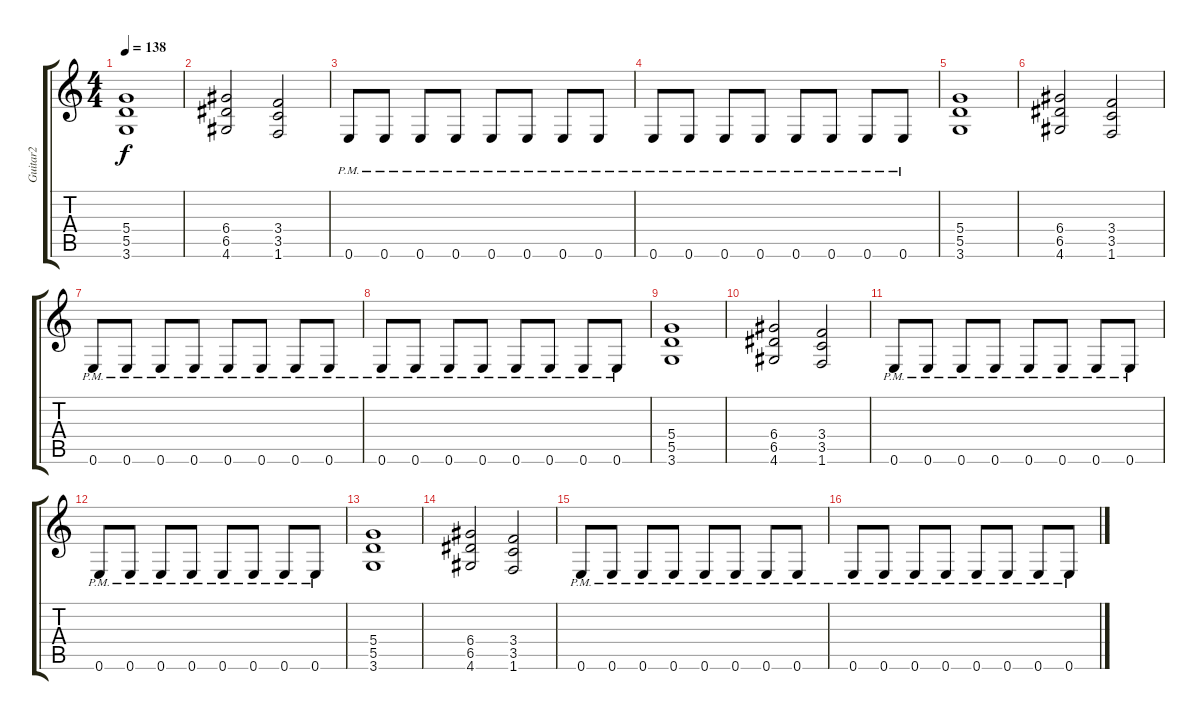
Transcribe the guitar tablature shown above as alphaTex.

\track ("Guitar2" "Guitar2") {instrument overdrivenguitar}
\staff {score tabs}
\tuning (E4 B3 G3 D3 A2 E2) {hide}
\ts (4 4)
\tempo 138
\clef g2
\ks c
(5.4 5.5 3.6).1{dy f} |
(6.4 6.5 4.6).2 (3.4 3.5 1.6).2 |
0.6{pm}.8 0.6{pm}.8 0.6{pm}.8 0.6{pm}.8 0.6{pm}.8 0.6{pm}.8 0.6{pm}.8 0.6{pm}.8 |
0.6{pm}.8 0.6{pm}.8 0.6{pm}.8 0.6{pm}.8 0.6{pm}.8 0.6{pm}.8 0.6{pm}.8 0.6{pm}.8 |
(5.4 5.5 3.6).1 |
(6.4 6.5 4.6).2 (3.4 3.5 1.6).2 |
0.6{pm}.8 0.6{pm}.8 0.6{pm}.8 0.6{pm}.8 0.6{pm}.8 0.6{pm}.8 0.6{pm}.8 0.6{pm}.8 |
0.6{pm}.8 0.6{pm}.8 0.6{pm}.8 0.6{pm}.8 0.6{pm}.8 0.6{pm}.8 0.6{pm}.8 0.6{pm}.8 |
(5.4 5.5 3.6).1 |
(6.4 6.5 4.6).2 (3.4 3.5 1.6).2 |
0.6{pm}.8 0.6{pm}.8 0.6{pm}.8 0.6{pm}.8 0.6{pm}.8 0.6{pm}.8 0.6{pm}.8 0.6{pm}.8 |
0.6{pm}.8 0.6{pm}.8 0.6{pm}.8 0.6{pm}.8 0.6{pm}.8 0.6{pm}.8 0.6{pm}.8 0.6{pm}.8 |
(5.4 5.5 3.6).1 |
(6.4 6.5 4.6).2 (3.4 3.5 1.6).2 |
0.6{pm}.8 0.6{pm}.8 0.6{pm}.8 0.6{pm}.8 0.6{pm}.8 0.6{pm}.8 0.6{pm}.8 0.6{pm}.8 |
0.6{pm}.8 0.6{pm}.8 0.6{pm}.8 0.6{pm}.8 0.6{pm}.8 0.6{pm}.8 0.6{pm}.8 0.6{pm}.8
